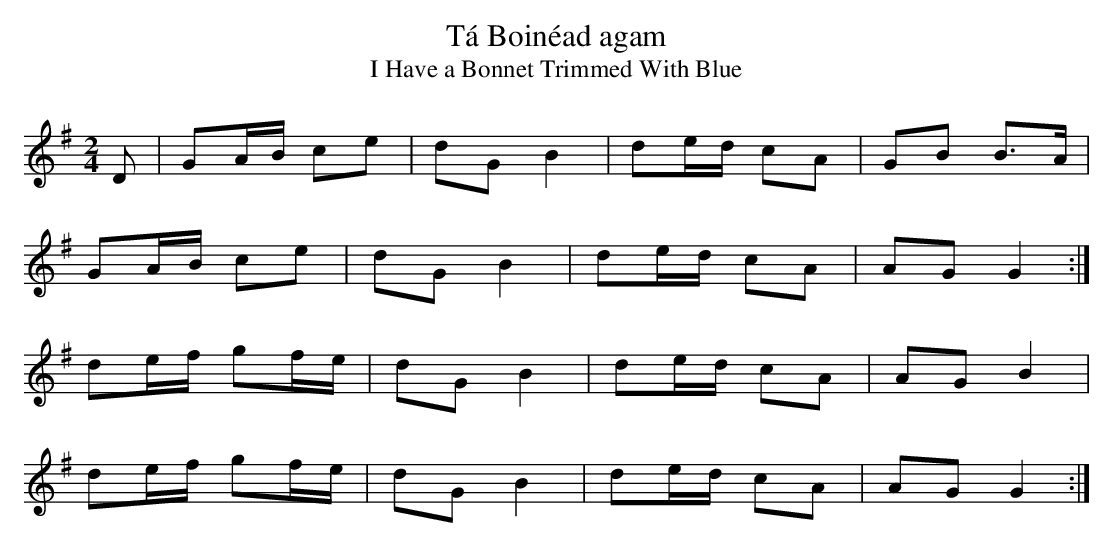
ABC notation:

X:1
T:Tá Boinéad agam
T:I Have a Bonnet Trimmed With Blue
L:1/8
M:2/4
K:G
D | GA/B/ ce    | dG B2 | de/d/ cA | GB B>A  |
    GA/B/ ce    | dG B2 | de/d/ cA | AG G2  :|
    de/f/ gf/e/ | dG B2 | de/d/ cA | AG B2   |
    de/f/ gf/e/ | dG B2 | de/d/ cA | AG G2  :|
